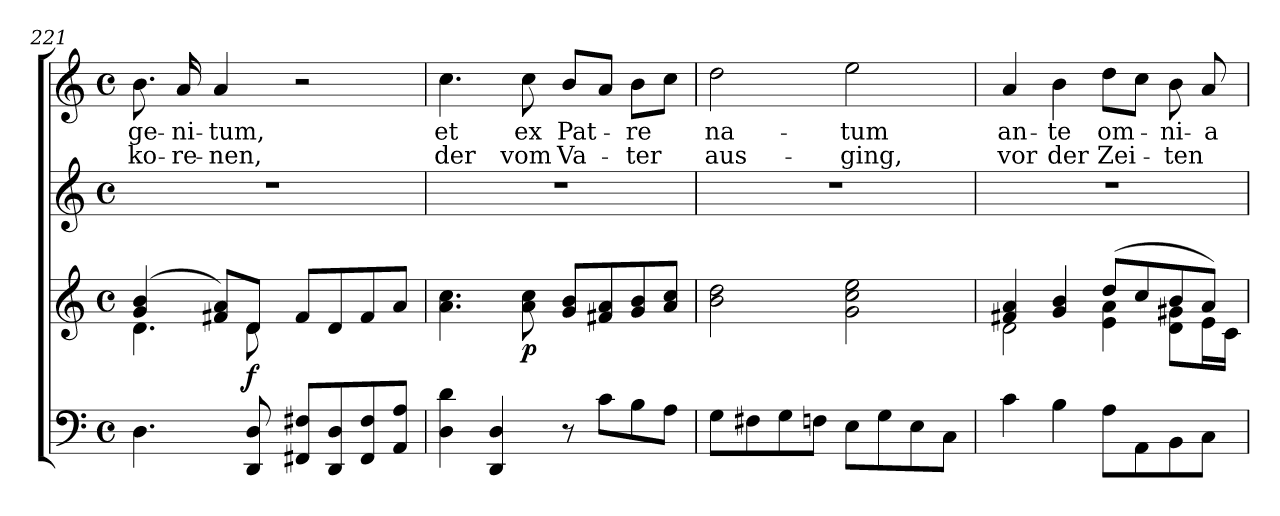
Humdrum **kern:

**kern	**kern	**dynam	**kern	**kern	**text	**text
*part3	*part3	*part3	*part2	*part1	*part1	*part1
*staff4	*staff3	*staff3/4	*staff2	*staff1	*staff1	*staff1
!!LO:LB:g=z
*clefF4	*clefG2	*	*clefG2	*clefG2	*	*
*k[]	*k[]	*	*k[]	*k[]	*	*
*C:	*C:	*	*C:	*C:	*	*
*M4/4	*M4/4	*	*M4/4	*M4/4	*	*
*met(c)	*met(c)	*	*met(c)	*met(c)	*	*
=221	=221	=221	=221	=221	=221	=221
*	*^	*	*	*	*	*
!	!	!	!	!	!	!LO:LY:b	!LO:LY:b
4.D\	(4g/ 4b/	4.d\	.	1r	8.b\	-ge-	-ko-
!	!	!	!	!	!	!LO:LY:b	!LO:LY:b
.	.	.	.	.	16a/	-ni-	-re-
!	!	!	!	!	!	!LO:LY:b	!LO:LY:b
.	8f#X/ 8a/L)	.	.	.	4a/	-tum,	-nen,
!	!	!	!LO:DY:b	!	!	!	!
8DD/ 8D/	8d/J	8d\	f	.	.	.	.
8FF#X/ 8F#X/L	8f#/L	2ryy	.	.	2r	.	.
8DD/ 8D/	8d/	.	.	.	.	.	.
8FF#/ 8F#/	8f#/	.	.	.	.	.	.
8AA/ 8A/J	8a/J	.	.	.	.	.	.
*	*v	*v	*	*	*	*	*
=222	=222	=222	=222	=222	=222	=222
!	!	!	!	!	!LO:LY:b	!LO:LY:b
4D\ 4d\	4.a\ 4.cc\	.	1r	4.cc\	et	der
4DD/ 4D/	.	.	.	.	.	.
!	!	!LO:DY:b	!	!	!LO:LY:b	!LO:LY:b
.	8a\ 8cc\	p	.	8cc\	ex	vom
!	!	!	!	!	!LO:LY:b	!LO:LY:b
8r	8g/ 8b/L	.	.	8b/L	Pat-	Va-
8c\L	8f#X/ 8a/	.	.	8a/J	.	.
!	!	!	!	!	!LO:LY:b	!LO:LY:b
8B\	8g/ 8b/	.	.	8b\L	-re	-ter
8A\J	8a/ 8cc/J	.	.	8cc\J	.	.
=223	=223	=223	=223	=223	=223	=223
!	!	!	!	!	!LO:LY:b	!LO:LY:b
8G\L	2b\ 2dd\	.	1r	2dd\	na-	aus-
8F#X\	.	.	.	.	.	.
8G\	.	.	.	.	.	.
8Fn\J	.	.	.	.	.	.
!	!	!	!	!	!LO:LY:b	!LO:LY:b
8E\L	2g\ 2cc\ 2ee\	.	.	2ee\	-tum	-ging,
8G\	.	.	.	.	.	.
8E\	.	.	.	.	.	.
8C\J	.	.	.	.	.	.
=224	=224	=224	=224	=224	=224	=224
*	*^	*	*	*	*	*
!	!	!	!	!	!	!LO:LY:b	!LO:LY:b
4c\	4f#X/ 4a/	2d\	.	1r	4a/	an-	vor
!	!	!	!	!	!	!LO:LY:b	!LO:LY:b
4B\	4g/ 4b/	.	.	.	4b\	-te	der
!	!	!	!	!	!	!LO:LY:b	!LO:LY:b
8A\L	(>8dd/L	4e\ 4a\	.	.	8dd\L	om-	Zei-
8AA\	8cc/	.	.	.	8cc\J	.	.
!	!	!	!	!	!	!LO:LY:b	!LO:LY:b
8BB\	8b/	8d\ 8g#X\L	.	.	8b\	-ni-	-ten
!	!	!	!	!	!	!LO:LY:b	!
8C\J	8a/J)	16e\L	.	.	8a/	-a	.
.	.	16c\JJ	.	.	.	.	.
*	*v	*v	*	*	*	*	*
=	=	=	=	=	=	=
*-	*-	*-	*-	*-	*-	*-
